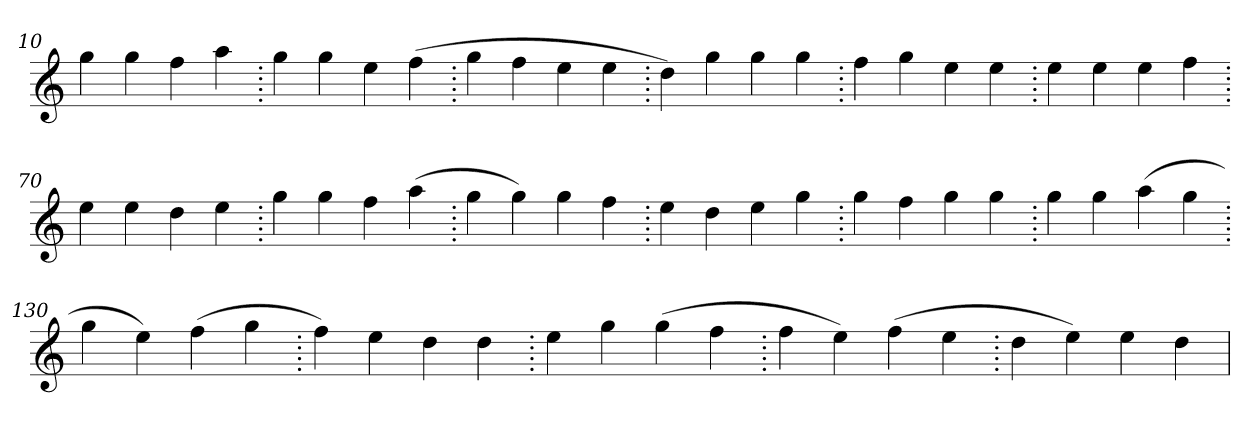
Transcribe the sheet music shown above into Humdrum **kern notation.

**kern
*part1
*staff1
*clefG2
=10.
4gg
4gg
4ff
4aa
=20.
4gg
4gg
4ee
(>4ff
=30.
4gg
4ff
4ee
4ee
=40.
4dd)
4gg
4gg
4gg
=50.
4ff
4gg
4ee
4ee
=60.
4ee
4ee
4ee
4ff
=70.
4ee
4ee
4dd
4ee
=80.
4gg
4gg
4ff
(>4aa
=90.
4gg
4gg)
4gg
4ff
=100.
4ee
4dd
4ee
4gg
=110.
4gg
4ff
4gg
4gg
=120.
4gg
4gg
(>4aa
4gg
=130.
4gg
4ee)
(>4ff
4gg
=140.
4ff)
4ee
4dd
4dd
=150.
4ee
4gg
(>4gg
4ff
=160.
4ff
4ee)
(>4ff
4ee
=170.
4dd
4ee)
4ee
4dd
=
*-
